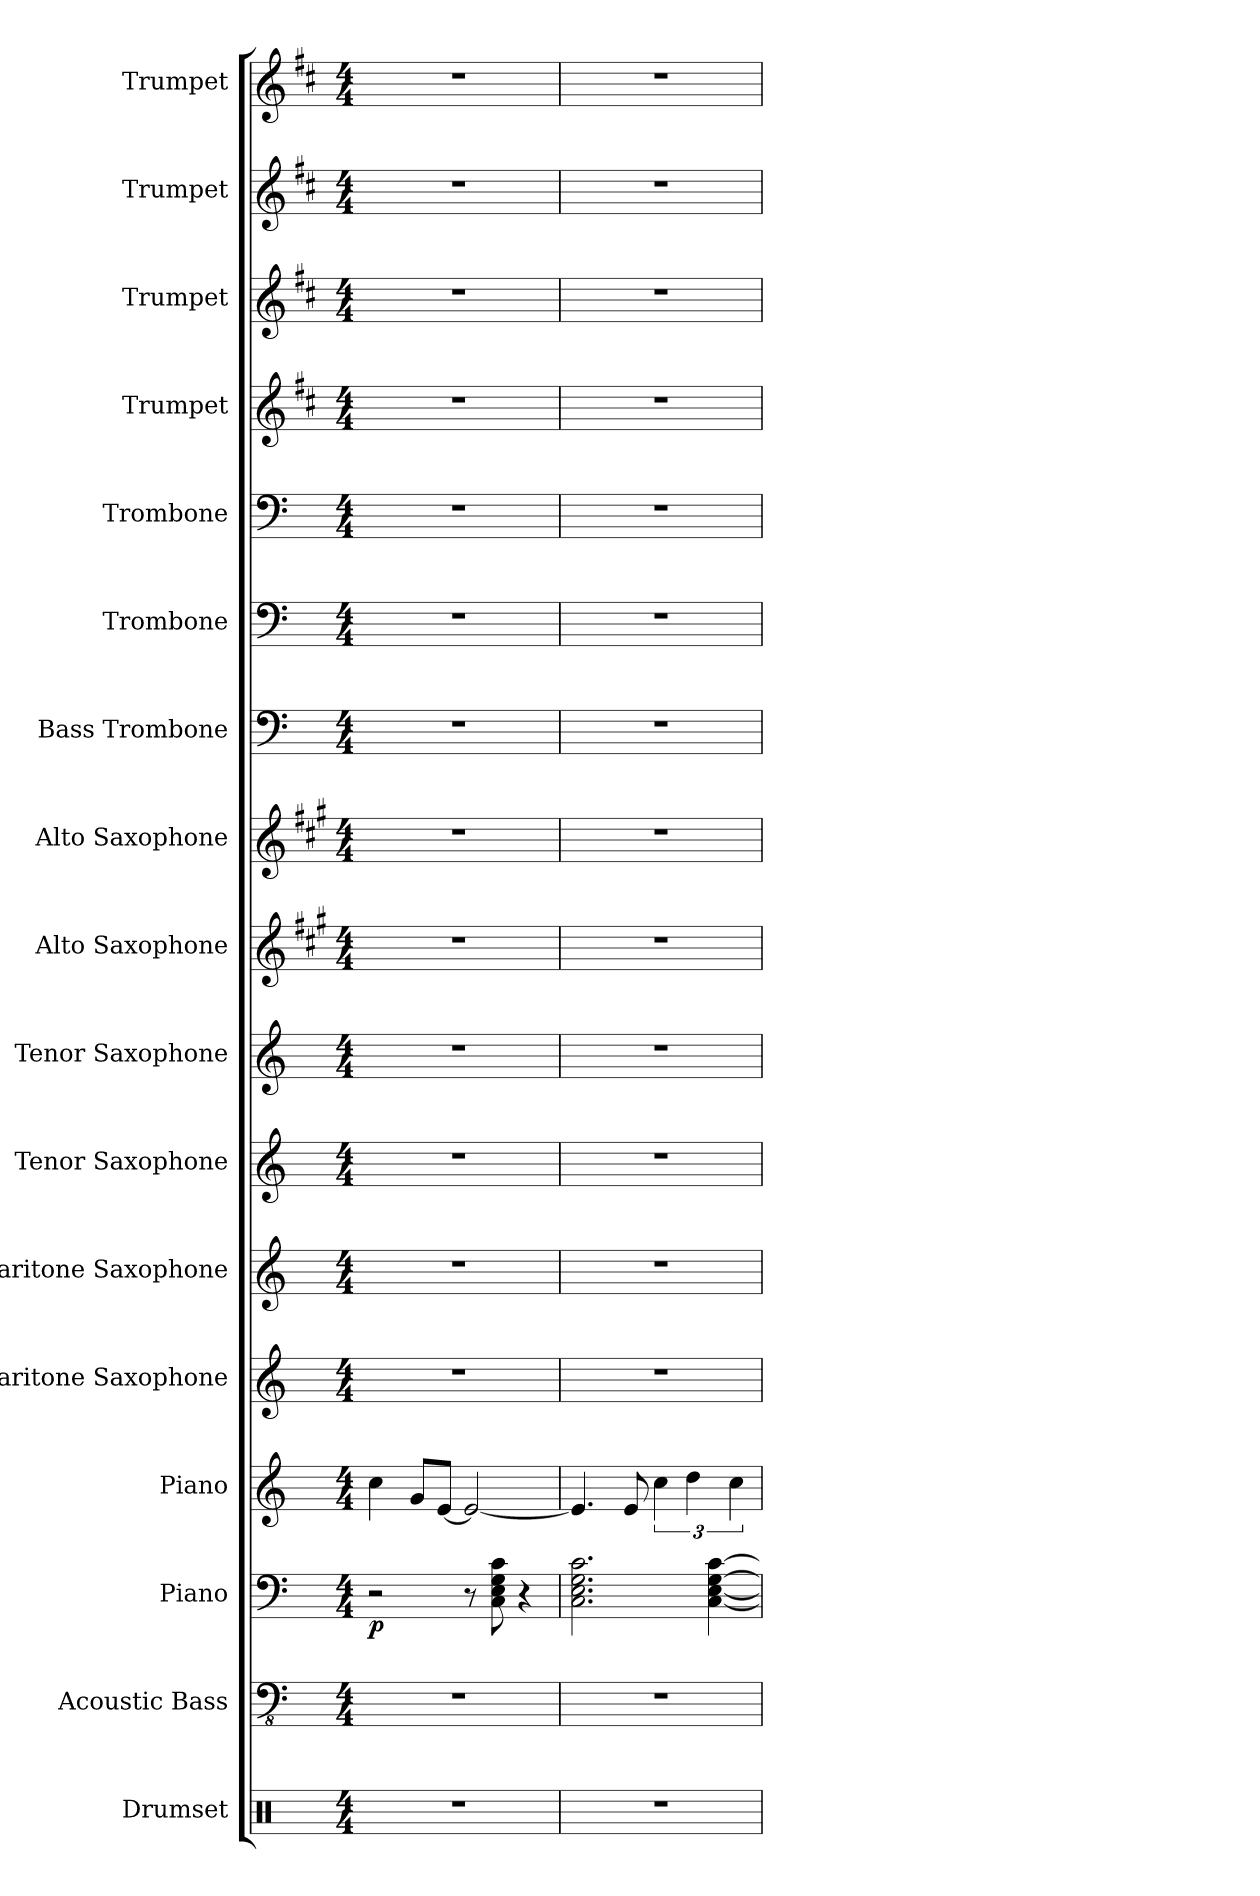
**kern	**kern	**kern	**dynam	**kern	**kern	**kern	**kern	**kern	**kern	**kern	**kern	**kern	**kern	**kern	**kern	**kern	**kern
*part17	*part16	*part15	*part15	*part14	*part13	*part12	*part11	*part10	*part9	*part8	*part7	*part6	*part5	*part4	*part3	*part2	*part1
*staff17	*staff16	*staff15	*staff15	*staff14	*staff13	*staff12	*staff11	*staff10	*staff9	*staff8	*staff7	*staff6	*staff5	*staff4	*staff3	*staff2	*staff1
*I"Drumset	*I"Acoustic Bass	*I"Piano	*	*I"Piano	*I"Baritone Saxophone	*I"Baritone Saxophone	*I"Tenor Saxophone	*I"Tenor Saxophone	*I"Alto Saxophone	*I"Alto Saxophone	*I"Bass Trombone	*I"Trombone	*I"Trombone	*I"Trumpet	*I"Trumpet	*I"Trumpet	*I"Trumpet
*I'Drs.	*I'Bass	*I'Pno.	*	*I'Pno.	*I'Bar. Sax.	*I'Bar. Sax.	*I'T. Sax.	*I'T. Sax.	*I'A. Sax.	*I'A. Sax.	*I'B. Tbn.	*I'Tbn.	*I'Tbn.	*I'Tpt.	*I'Tpt.	*I'Tpt.	*I'Tpt.
*clefX	*clefFv4	*clefF4	*	*clefG2	*clefG2	*clefG2	*clefG2	*clefG2	*clefG2	*clefG2	*clefF4	*clefF4	*clefF4	*clefG2	*clefG2	*clefG2	*clefG2
*	*	*	*	*	*ITrd12c21	*ITrd12c21	*ITrd8c14	*ITrd8c14	*ITrd5c9	*ITrd5c9	*	*	*	*ITrd1c2	*ITrd1c2	*ITrd1c2	*ITrd1c2
*k[]	*k[]	*k[]	*	*k[]	*k[]	*k[]	*k[]	*k[]	*k[]	*k[]	*k[]	*k[]	*k[]	*k[]	*k[]	*k[]	*k[]
*M4/4	*M4/4	*M4/4	*	*M4/4	*M4/4	*M4/4	*M4/4	*M4/4	*M4/4	*M4/4	*M4/4	*M4/4	*M4/4	*M4/4	*M4/4	*M4/4	*M4/4
*MM130	*MM130	*MM130	*	*MM130	*MM130	*MM130	*MM130	*MM130	*MM130	*MM130	*MM130	*MM130	*MM130	*MM130	*MM130	*MM130	*MM130
=1	=1	=1	=1	=1	=1	=1	=1	=1	=1	=1	=1	=1	=1	=1	=1	=1	=1
!	!	!	!LO:DY:b	!	!	!	!	!	!	!	!	!	!	!	!	!	!
1r	1r	2r	p	4cc\	1r	1r	1r	1r	1r	1r	1r	1r	1r	1r	1r	1r	1r
.	.	.	.	8g/L	.	.	.	.	.	.	.	.	.	.	.	.	.
.	.	.	.	[8e/J	.	.	.	.	.	.	.	.	.	.	.	.	.
.	.	8r	.	2e/_	.	.	.	.	.	.	.	.	.	.	.	.	.
.	.	8C\ 8E\ 8G\ 8c\	.	.	.	.	.	.	.	.	.	.	.	.	.	.	.
.	.	4r	.	.	.	.	.	.	.	.	.	.	.	.	.	.	.
=2	=2	=2	=2	=2	=2	=2	=2	=2	=2	=2	=2	=2	=2	=2	=2	=2	=2
1r	1r	2.C\ 2.E\ 2.G\ 2.c\	.	4.e/]	1r	1r	1r	1r	1r	1r	1r	1r	1r	1r	1r	1r	1r
.	.	.	.	8e/	.	.	.	.	.	.	.	.	.	.	.	.	.
.	.	.	.	6cc\	.	.	.	.	.	.	.	.	.	.	.	.	.
.	.	.	.	6dd\	.	.	.	.	.	.	.	.	.	.	.	.	.
.	.	[4C\ [4E\ [4G\ [4c\	.	.	.	.	.	.	.	.	.	.	.	.	.	.	.
.	.	.	.	6cc\	.	.	.	.	.	.	.	.	.	.	.	.	.
=	=	=	=	=	=	=	=	=	=	=	=	=	=	=	=	=	=
*-	*-	*-	*-	*-	*-	*-	*-	*-	*-	*-	*-	*-	*-	*-	*-	*-	*-
